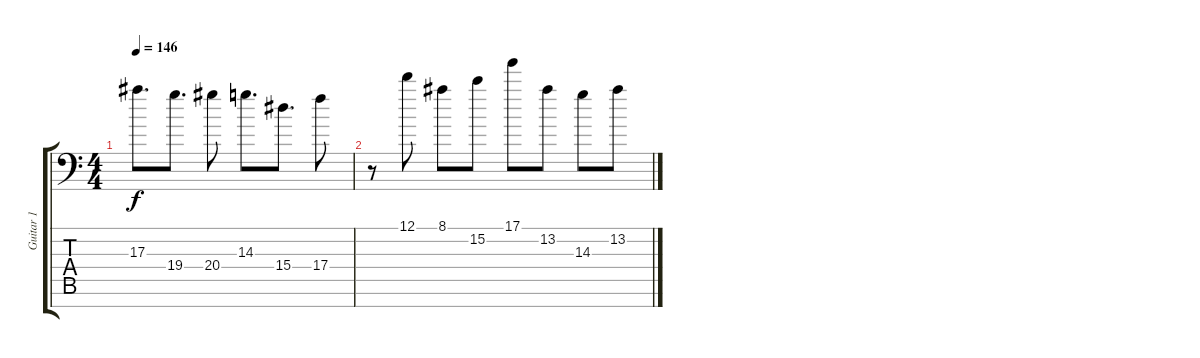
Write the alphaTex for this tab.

\track ("Guitar 1" "Guitar 1") {instrument distortionguitar}
\staff {score tabs}
\tuning (D4 A3 F3 C3 G2 C2 A1) {hide}
\ts (4 4)
\tempo 146
\clef f4
\ks c
17.3.8{d dy f} 19.4.8{d} 20.4.8 14.3.8{d} 15.4.8{d} 17.4.8 |
r.8 12.1.8 8.1.8 15.2.8 17.1.8 13.2.8 14.3.8 13.2.8
